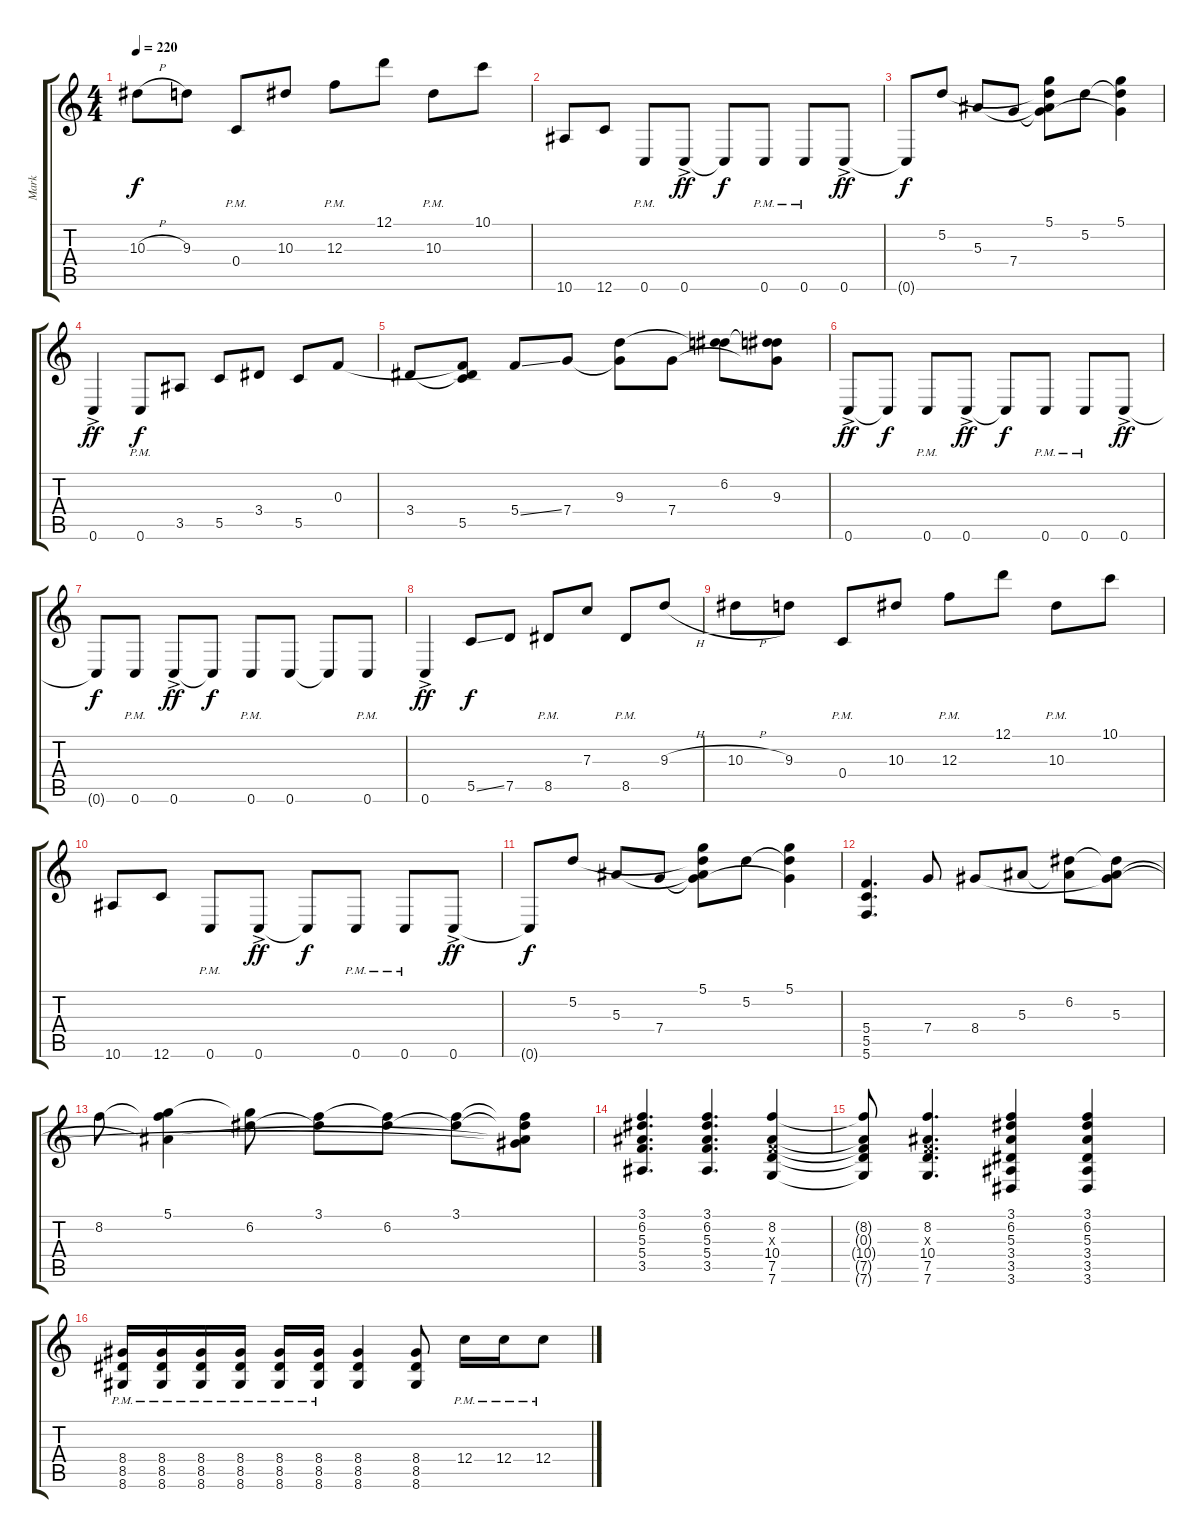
\track ("Mark" "Mark") {instrument overdrivenguitar}
\staff {score tabs}
\tuning (D4 A3 F3 C3 G2 C2) {hide}
\ts (4 4)
\tempo 220
\clef g2
\ks c
10.3{h}.8{dy f} 9.3.8 0.4{pm}.8 10.3.8 12.3{pm}.8 12.1.8 10.3{pm}.8 10.1.8 |
10.6.8 12.6.8 0.6{pm}.8 0.6{ac}.8{dy ff} 0.6{t}.8{dy f} 0.6{pm}.8 0.6{pm}.8 0.6{ac}.8{dy ff} |
0.6{t}.8{dy f} 5.2.8 5.3.8 7.4.8 (5.1 5.2{t} 5.3{t} 7.4{t}).8 5.2.8 (5.1 5.2{t} 7.4{t}).4 |
0.6{ac}.4{dy ff} 0.6{pm}.8{dy f} 3.5.8 5.5.8 3.4.8 5.5.8 0.3.8 |
3.4.8 (0.3{t} 3.4{t} 5.5).8 5.4{ss}.8 7.4.8 (9.3 7.4{t}).8 7.4.8 (6.2 9.3{t}).8 (6.2{t} 9.3 7.4{t}).8 |
0.6{ac}.8{dy ff} 0.6{t}.8{dy f} 0.6{pm}.8 0.6{ac}.8{dy ff} 0.6{t}.8{dy f} 0.6{pm}.8 0.6{pm}.8 0.6{ac}.8{dy ff} |
0.6{t}.8{dy f} 0.6{pm}.8 0.6{ac}.8{dy ff} 0.6{t}.8{dy f} 0.6{pm}.8 0.6.8 0.6{t}.8 0.6{pm}.8 |
0.6{ac}.4{dy ff} 5.5{ss}.8{dy f} 7.5.8 8.5{pm}.8 7.3.8 8.5{pm}.8 9.3{h}.8 |
10.3{h}.8 9.3.8 0.4{pm}.8 10.3.8 12.3{pm}.8 12.1.8 10.3{pm}.8 10.1.8 |
10.6.8 12.6.8 0.6{pm}.8 0.6{ac}.8{dy ff} 0.6{t}.8{dy f} 0.6{pm}.8 0.6{pm}.8 0.6{ac}.8{dy ff} |
0.6{t}.8{dy f} 5.2.8 5.3.8 7.4.8 (5.1 5.2{t} 5.3{t} 7.4{t}).8 5.2.8 (5.1 5.2{t} 7.4{t}).4 |
(5.4 5.5 5.6).4{d} 7.4.8 8.4.8 5.3.8 (6.2 5.3{t}).8 (6.2{t} 5.3 8.4{t}).8 |
8.2.8 (5.1 8.2{t} 5.3{t}).4 (5.1{t} 6.2).8 (3.1 6.2{t}).8 (3.1{t} 6.2).8 (3.1 6.2{t}).8 (3.1{t} 6.2{t} 5.3{t} 8.4{t}).8 |
(3.1 6.2 5.3 5.4 3.5).4{d} (3.1 6.2 5.3 5.4 3.5).4{d} (8.2 0.3{x} 10.4 7.5 7.6).4 |
(8.2{t} 0.3{t} 10.4{t} 7.5{t} 7.6{t}).8 (8.2 0.3{x} 10.4 7.5 7.6).4{d} (3.1 6.2 5.3 3.4 3.5 3.6).4 (3.1 6.2 5.3 3.4 3.5 3.6).4 |
(8.4{pm} 8.5{pm} 8.6{pm}).16 (8.4{pm} 8.5{pm} 8.6{pm}).16 (8.4{pm} 8.5{pm} 8.6{pm}).16 (8.4{pm} 8.5{pm} 8.6{pm}).16 (8.4{pm} 8.5{pm} 8.6{pm}).16 (8.4{pm} 8.5{pm} 8.6{pm}).16 (8.4 8.5 8.6).4 (8.4 8.5 8.6).8 12.4{pm}.16 12.4{pm}.16 12.4{pm}.8
